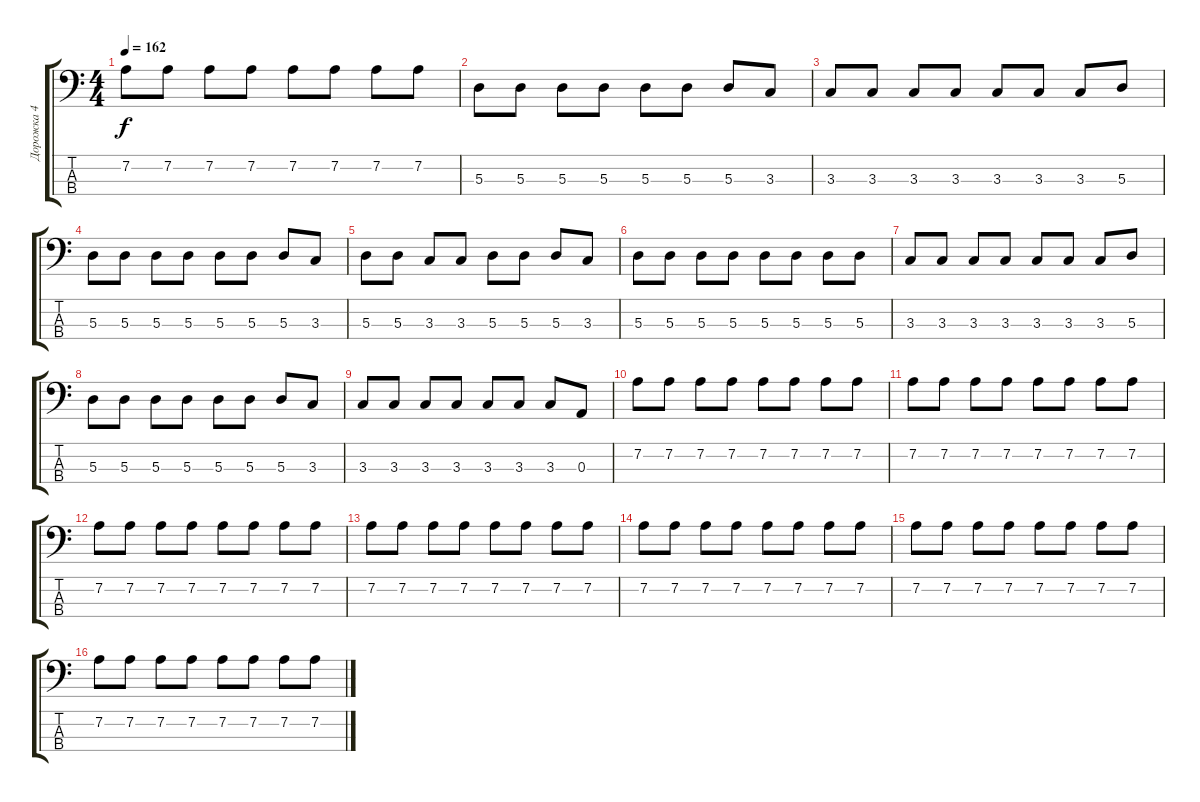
\track ("Дорожка 4" "Дорожка 4") {instrument electricbassfinger}
\staff {score tabs}
\tuning (G2 D2 A1 E1) {hide}
\ts (4 4)
\tempo 162
\clef f4
\ks c
7.2.8{dy f} 7.2.8 7.2.8 7.2.8 7.2.8 7.2.8 7.2.8 7.2.8 |
5.3.8 5.3.8 5.3.8 5.3.8 5.3.8 5.3.8 5.3.8 3.3.8 |
3.3.8 3.3.8 3.3.8 3.3.8 3.3.8 3.3.8 3.3.8 5.3.8 |
5.3.8 5.3.8 5.3.8 5.3.8 5.3.8 5.3.8 5.3.8 3.3.8 |
5.3.8 5.3.8 3.3.8 3.3.8 5.3.8 5.3.8 5.3.8 3.3.8 |
5.3.8 5.3.8 5.3.8 5.3.8 5.3.8 5.3.8 5.3.8 5.3.8 |
3.3.8 3.3.8 3.3.8 3.3.8 3.3.8 3.3.8 3.3.8 5.3.8 |
5.3.8 5.3.8 5.3.8 5.3.8 5.3.8 5.3.8 5.3.8 3.3.8 |
3.3.8 3.3.8 3.3.8 3.3.8 3.3.8 3.3.8 3.3.8 0.3.8 |
7.2.8 7.2.8 7.2.8 7.2.8 7.2.8 7.2.8 7.2.8 7.2.8 |
7.2.8 7.2.8 7.2.8 7.2.8 7.2.8 7.2.8 7.2.8 7.2.8 |
7.2.8 7.2.8 7.2.8 7.2.8 7.2.8 7.2.8 7.2.8 7.2.8 |
7.2.8 7.2.8 7.2.8 7.2.8 7.2.8 7.2.8 7.2.8 7.2.8 |
7.2.8 7.2.8 7.2.8 7.2.8 7.2.8 7.2.8 7.2.8 7.2.8 |
7.2.8 7.2.8 7.2.8 7.2.8 7.2.8 7.2.8 7.2.8 7.2.8 |
7.2.8 7.2.8 7.2.8 7.2.8 7.2.8 7.2.8 7.2.8 7.2.8
